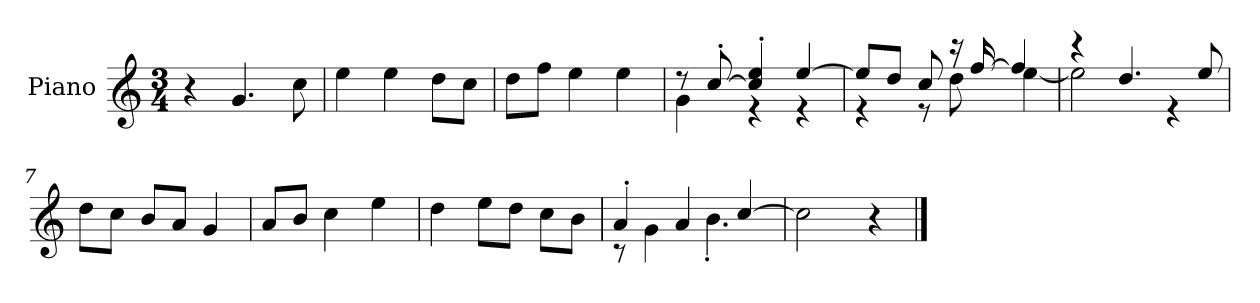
**kern
*part1
*staff1
*I"Piano
*I'P-no
*clefG2
*k[]
*M3/4
*MM176
=1
4r
4.g/
8cc\
=2
4ee\
4ee\
8dd\L
8cc\J
=3
8dd\L
8ff\J
4ee\
4ee\
=4
*^
8r	4g\
[8cc'/	.
4cc/]' 4ee/'	4r
[4ee/	4r
=5	=5
8ee/L]	4r
8dd/J	.
8cc/	8r
16r	8dd\
[16ff/	.
4ff/]	[4ee\
=6	=6
4r	2ee\]
4.dd/	.
.	4r
8ee/	.
*v	*v
=7
8dd\L
8cc\J
8b/L
8a/J
4g/
!!LO:LB:g=z
=8
8a/L
8b/J
4cc\
4ee\
=9
4dd\
8ee\L
8dd\J
8cc\L
8b\J
=10
*^
4a'/	8r
.	4g\
4a/	.
.	4.b'\
[4cc/	.
*v	*v
=11
2cc\]
4r
==
*-
